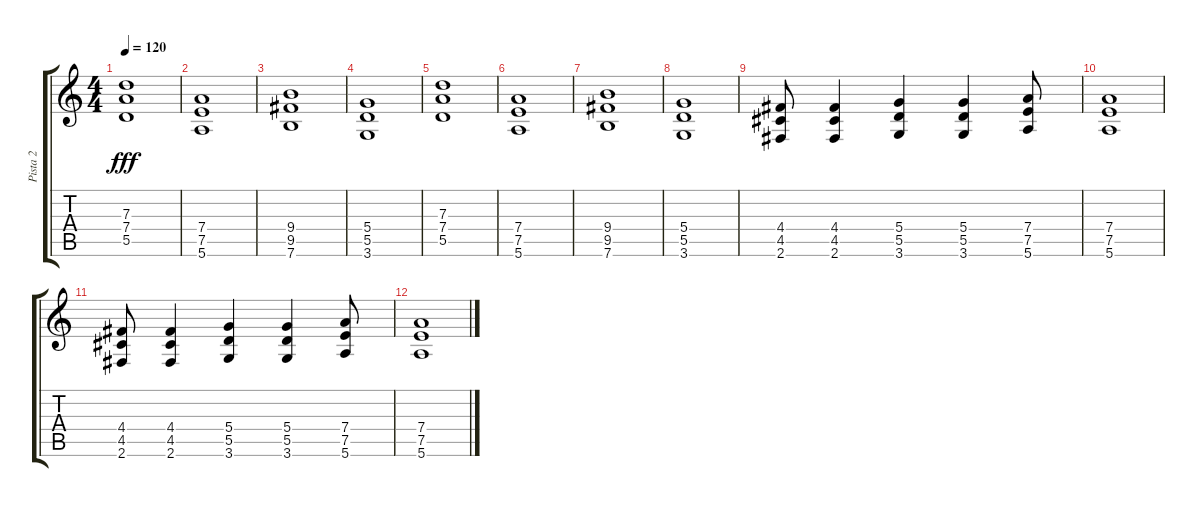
\track ("Pista 2" "Pista 2") {instrument overdrivenguitar}
\staff {score tabs}
\tuning (E4 B3 G3 D3 A2 E2) {hide}
\ts (4 4)
\tempo 120
\clef g2
\ks c
(7.3 7.4 5.5).1{dy fff} |
(7.4 7.5 5.6).1 |
(9.4 9.5 7.6).1 |
(5.4 5.5 3.6).1 |
(7.3 7.4 5.5).1 |
(7.4 7.5 5.6).1 |
(9.4 9.5 7.6).1 |
(5.4 5.5 3.6).1 |
(4.4 4.5 2.6).8 (4.4 4.5 2.6).4 (5.4 5.5 3.6).4 (5.4 5.5 3.6).4 (7.4 7.5 5.6).8 |
(7.4 7.5 5.6).1 |
(4.4 4.5 2.6).8 (4.4 4.5 2.6).4 (5.4 5.5 3.6).4 (5.4 5.5 3.6).4 (7.4 7.5 5.6).8 |
(7.4 7.5 5.6).1
